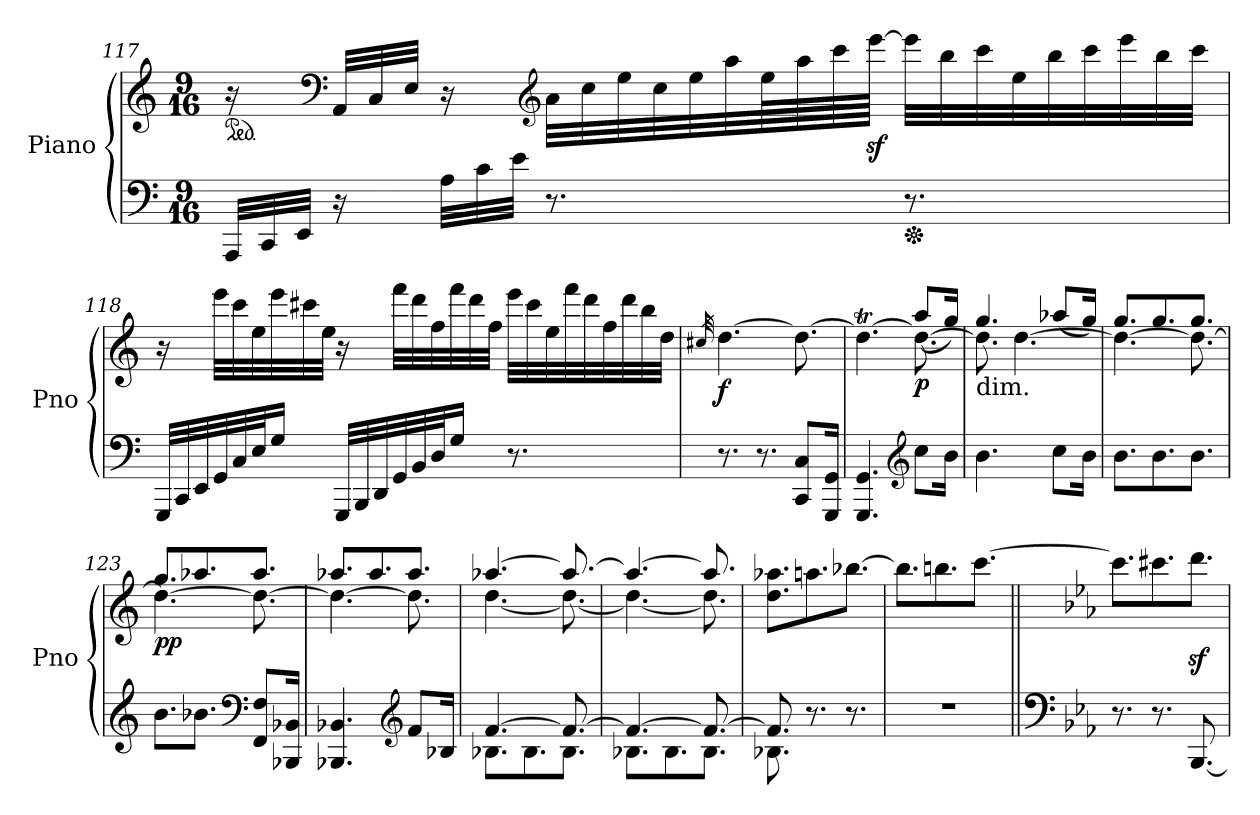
**kern	**kern	**dynam
*part1	*part1	*part1
*staff2	*staff1	*staff1/2
*I"Piano	*	*
*I'Pno	*	*
!!LO:LB:g=z
*clefF4	*clefG2	*
*k[]	*k[]	*
*M9/16	*M9/16	*
*Xtuplet	*	*
*	*ped	*
=117	=117	=117
48AAA/LLL	16r	.
48CC/	.	.
48EE/JJJ	.	.
*	*clefF4	*
*	*Xtuplet	*
16r	48AA/LLL	.
.	48C/	.
.	48E/JJJ	.
48A\LLL	16r	.
48c\	.	.
48e\JJJ	.	.
*	*clefG2	*
8.r	48a\LLL	.
.	48cc\	.
.	48ee\	.
.	48cc\	.
.	48ee\	.
.	48aa\	.
.	64ee\L	.
.	64aa\	.
.	64ccc\	.
.	[64eeez<\JJJJ	.
*Xped	*	*
8.r	48eee\LLL]	.
.	48bb\	.
.	48ccc\	.
.	48ee\	.
.	48bb\	.
.	48ccc\	.
.	48eee\	.
.	48bb\	.
.	48ccc\JJJ	.
!!LO:PB:g=z
=118	=118	=118
48GGG/LLL	16r	.
48CC/	.	.
48EE/	.	.
48GG/	48eee\LLL	.
48C/	48ccc\	.
48E/J	48ee\	.
16G/JJ	48eee\	.
.	48ccc#X\	.
.	48ee\JJJ	.
48GGG/LLL	16r	.
48BBB/	.	.
48DD/	.	.
48GG/	48fff\LLL	.
48BB/	48ddd\	.
48D/J	48ff\	.
16G/JJ	48fff\	.
.	48ddd\	.
.	48ff\JJJ	.
8.r	48eee\LLL	.
.	48ccc#\	.
.	48ee\	.
.	48fff\	.
.	48ddd\	.
.	48ff\	.
.	48ddd\	.
.	48bb\	.
.	48dd\JJJ	.
=119	=119	=119
.	32qcc#X/	.
!	!	!LO:DY:b
8.r	[4.dd\	f
8.r	.	.
8CC/ 8C/L	8.dd\_	.
16GGG/ 16GG/Jk	.	.
=120	=120	=120
*	*^	*
4.GGG/ 4.GG/	4.ddT\_	4.ryy	.
*clefG2	*	*	*
!	!	!	!LO:DY:b
8cc\L	8.dd\_	(>8aa/L	p
16b\Jk	.	16gg/Jk)	.
=121	=121	=121	=121
!	!LO:TX:b:t=dim.	!	!
4.b\	8.ddTTT\]	4.gg/	.
.	[4.dd\	.	.
8cc\L	.	(>8aa-X/L	.
16b\Jk	.	16gg/Jk)	.
!!LO:LB:g=z	!!
=122	=122	=122	=122
8.b\L	4.dd\_	8.gg/L	.
8.b\	.	8.gg/	.
8.b\J	8.dd\_	8.gg/J	.
=123	=123	=123	=123
!	!	!	!LO:DY:b
8.b\L	4.dd\_	8.gg/L	pp
8.b-X\J	.	8.aa-X/	.
*clefF4	*	*	*
8FF/ 8F/L	8.dd\_	8.aa-/J	.
16BBB-X/ 16BB-X/Jk	.	.	.
=124	=124	=124	=124
4.BBB-X/ 4.BB-X/	4.dd\_	8.aa-X/L	.
.	.	8.aa-/	.
*clefG2	*	*	*
8f/L	8.dd\]	8.aa-/J	.
16B-X/Jk	.	.	.
=125	=125	=125	=125
*^	*	*	*
[4.f/	8.B-X\L	[4.aa-X/	[4.dd\	.
.	8.B-\	.	.	.
8.f/_	8.B-\J	8.aa-/_	8.dd\_	.
=126	=126	=126	=126	=126
4.f/_	8.B-X\L	4.aa-/_	4.dd\_	.
.	8.B-\	.	.	.
8.f/_	8.B-\J	8.aa-/]	8.dd\]	.
=127	=127	=127	=127	=127
!	!	!LO:TX:b:t=p cresc.	!	!
*	*	*v	*v	*
8.f/]	8.B-X\	8.dd\ 8.aa-X\L	.
8.r	4.ryy	8.aan\	.
8.r	.	[8.bb-X\J	.
*v	*v	*	*
=128	=128	=128
16%9r	8.bb-\L]	.
.	8.bbn\	.
.	[8.ccc\J	.
!!LO:LB:g=z
=129||	=129||	=129||
*clefF4	*	*
*k[b-e-a-]	*k[b-e-a-]	*
*E-:	*E-:	*
8.r	8.ccc\L]	.
8.r	8.ccc#X\	.
[8.BBB-/	8.dddz<\J	.
=	=	=
*-	*-	*-
